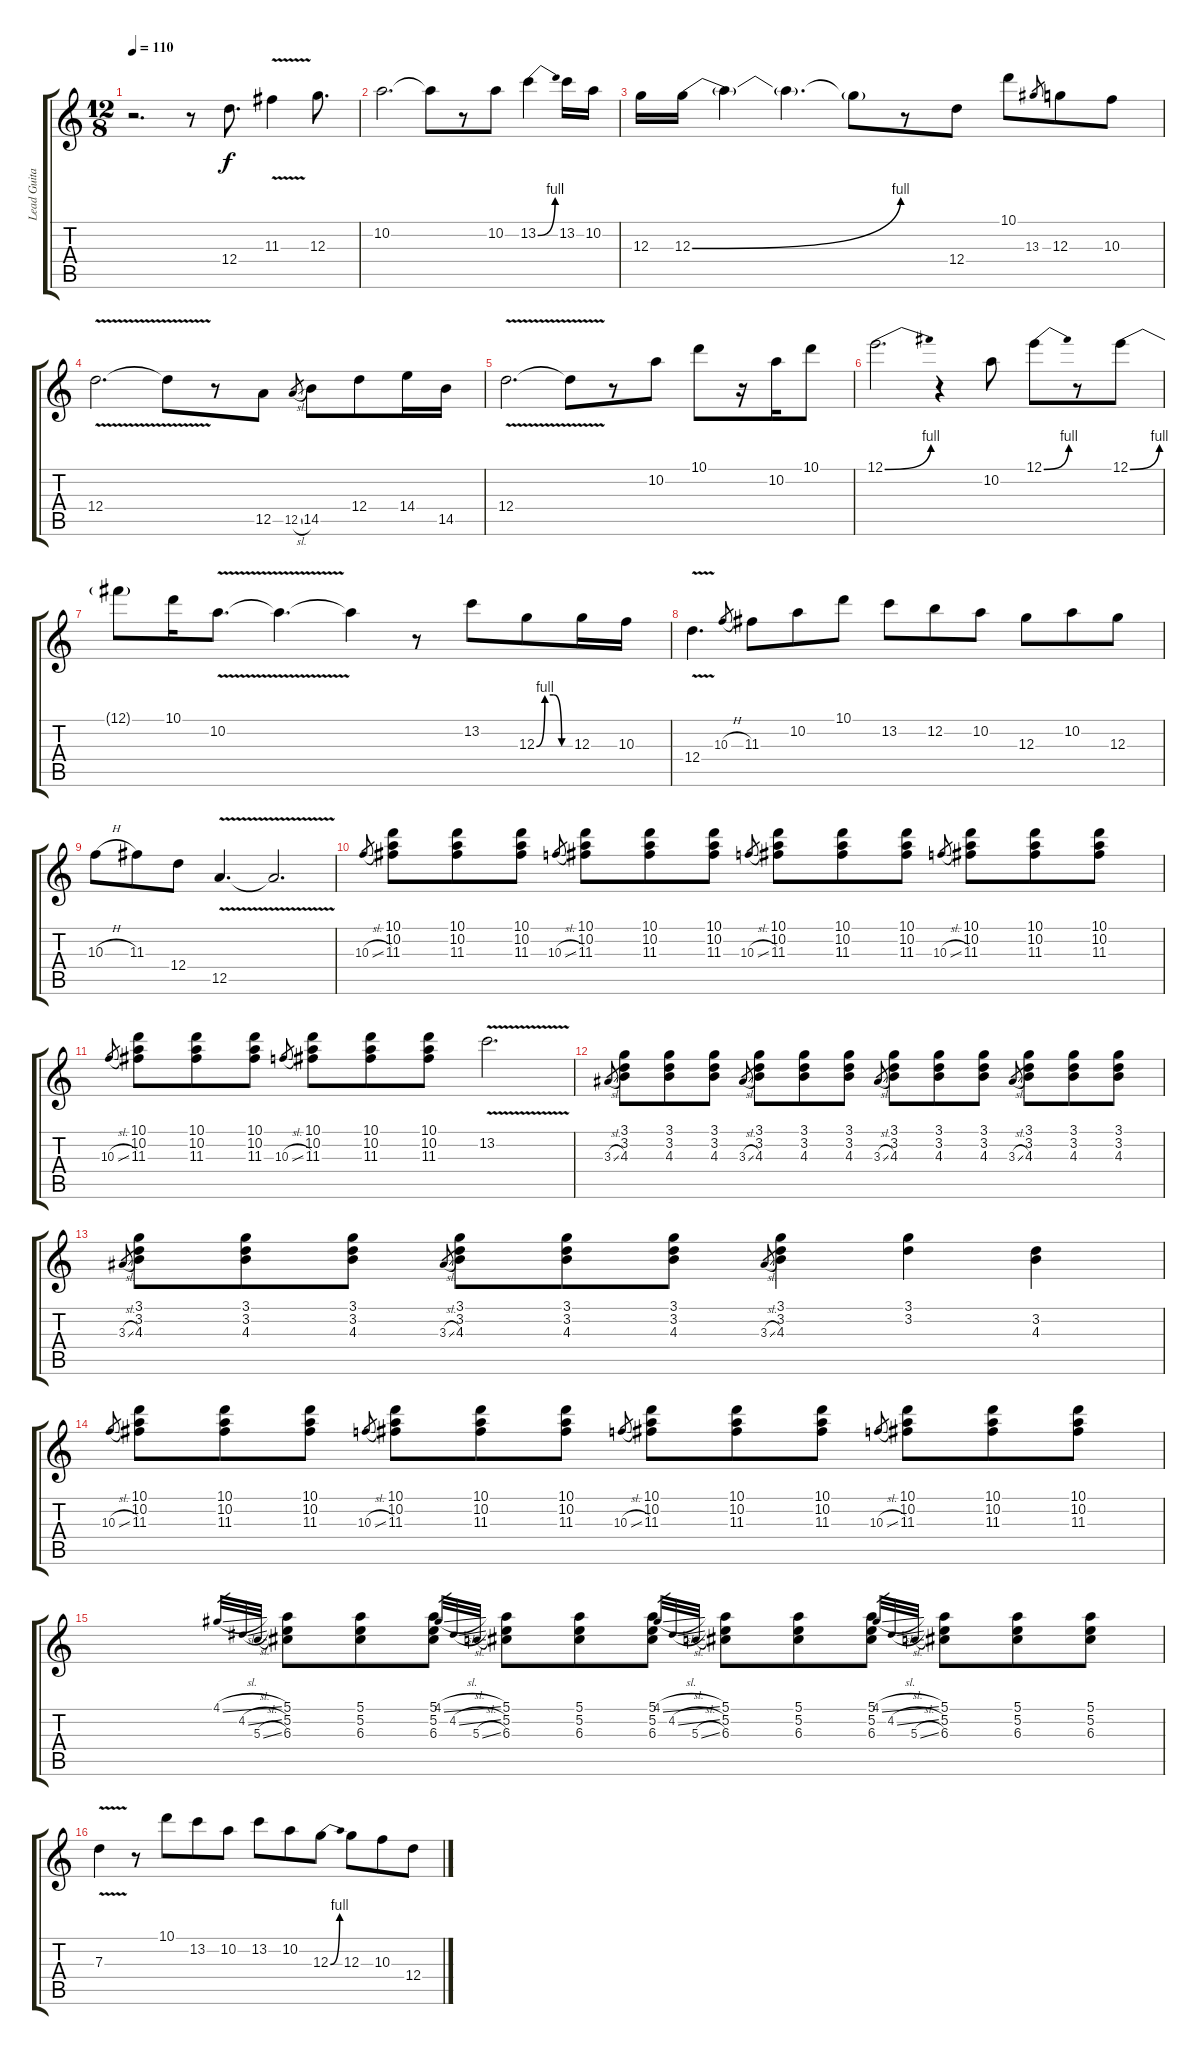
\track ("Lead Guitar" "Lead Guita") {instrument distortionguitar}
\staff {score tabs}
\tuning (E4 B3 G3 D3 A2 E2) {hide}
\ts (12 8)
\tempo 110
\clef g2
\ks c
r.2{d dy f instrument distortionguitar} r.8 12.4.8{d} 11.3{v}.4 12.3.8{d} |
10.2.2{d} 10.2{t}.8 r.8 10.2.8 13.2{be (bend 0 0 60 4)}.4 13.2.16 10.2.16 |
12.3.16 12.3{be (bend 0 0 60 4)}.16 12.3{t}.4 12.3{t}.4{d} 12.3{t}.8 r.8 12.4.8 10.1.8 13.3.8{gr} 12.3.8 10.3.8 |
12.4{v}.2{d} 12.4{t}.8 r.8 12.5.8 12.5{sl}.8{gr} 14.5.8 12.4.8 14.4.16 14.5.16 |
12.4{v}.2{d} 12.4{t}.8 r.8 10.2.8 10.1.8 r.16 10.2.16 10.1.8 |
12.1{be (bend 0 0 60 4)}.2{d} r.4 10.2.8 12.1{be (bend 0 0 60 4)}.8 r.8 12.1{be (bend 0 0 60 4)}.8 |
12.1{t}.8 10.1.16 10.2{v}.8{d} 10.2{t}.4{d} 10.2{t}.4 r.8 13.2.8 12.3{be (custom 0 0 15 4 30 4 45 0 60 0)}.8 12.3.16 10.3.16 |
12.4{v}.4{d} 10.3{h}.8{gr} 11.3.8 10.2.8 10.1.8 13.2.8 12.2.8 10.2.8 12.3.8 10.2.8 12.3.8 |
10.3{h}.8 11.3.8 12.4.8 12.5{v}.4{d} 12.5{t}.2{d} |
10.3{sl}.8{gr} (10.1 10.2 11.3).8 (10.1 10.2 11.3).8 (10.1 10.2 11.3).8 10.3{sl}.8{gr} (10.1 10.2 11.3).8 (10.1 10.2 11.3).8 (10.1 10.2 11.3).8 10.3{sl}.8{gr} (10.1 10.2 11.3).8 (10.1 10.2 11.3).8 (10.1 10.2 11.3).8 10.3{sl}.8{gr} (10.1 10.2 11.3).8 (10.1 10.2 11.3).8 (10.1 10.2 11.3).8 |
10.3{sl}.8{gr} (10.1 10.2 11.3).8 (10.1 10.2 11.3).8 (10.1 10.2 11.3).8 10.3{sl}.8{gr} (10.1 10.2 11.3).8 (10.1 10.2 11.3).8 (10.1 10.2 11.3).8 13.2{v}.2{d} |
3.3{sl}.8{gr} (3.1 3.2 4.3).8 (3.1 3.2 4.3).8 (3.1 3.2 4.3).8 3.3{sl}.8{gr} (3.1 3.2 4.3).8 (3.1 3.2 4.3).8 (3.1 3.2 4.3).8 3.3{sl}.8{gr} (3.1 3.2 4.3).8 (3.1 3.2 4.3).8 (3.1 3.2 4.3).8 3.3{sl}.8{gr} (3.1 3.2 4.3).8 (3.1 3.2 4.3).8 (3.1 3.2 4.3).8 |
3.3{sl}.8{gr} (3.1 3.2 4.3).8 (3.1 3.2 4.3).8 (3.1 3.2 4.3).8 3.3{sl}.8{gr} (3.1 3.2 4.3).8 (3.1 3.2 4.3).8 (3.1 3.2 4.3).8 3.3{sl}.8{gr} (3.1 3.2 4.3).4 (3.1 3.2).4 (3.2 4.3).4 |
10.3{sl}.8{gr} (10.1 10.2 11.3).8 (10.1 10.2 11.3).8 (10.1 10.2 11.3).8 10.3{sl}.8{gr} (10.1 10.2 11.3).8 (10.1 10.2 11.3).8 (10.1 10.2 11.3).8 10.3{sl}.8{gr} (10.1 10.2 11.3).8 (10.1 10.2 11.3).8 (10.1 10.2 11.3).8 10.3{sl}.8{gr} (10.1 10.2 11.3).8 (10.1 10.2 11.3).8 (10.1 10.2 11.3).8 |
4.1{sl}.32{gr} 4.2{sl}.32{gr} 5.3{sl}.32{gr} (5.1 5.2 6.3).8 (5.1 5.2 6.3).8 (5.1 5.2 6.3).8 4.1{sl}.32{gr} 4.2{sl}.32{gr} 5.3{sl}.32{gr} (5.1 5.2 6.3).8 (5.1 5.2 6.3).8 (5.1 5.2 6.3).8 4.1{sl}.32{gr} 4.2{sl}.32{gr} 5.3{sl}.32{gr} (5.1 5.2 6.3).8 (5.1 5.2 6.3).8 (5.1 5.2 6.3).8 4.1{sl}.32{gr} 4.2{sl}.32{gr} 5.3{sl}.32{gr} (5.1 5.2 6.3).8 (5.1 5.2 6.3).8 (5.1 5.2 6.3).8 |
7.3{v}.4 r.8 10.1.8 13.2.8 10.2.8 13.2.8 10.2.8 12.3{be (bend 0 0 60 4)}.8 12.3.8 10.3.8 12.4.8
